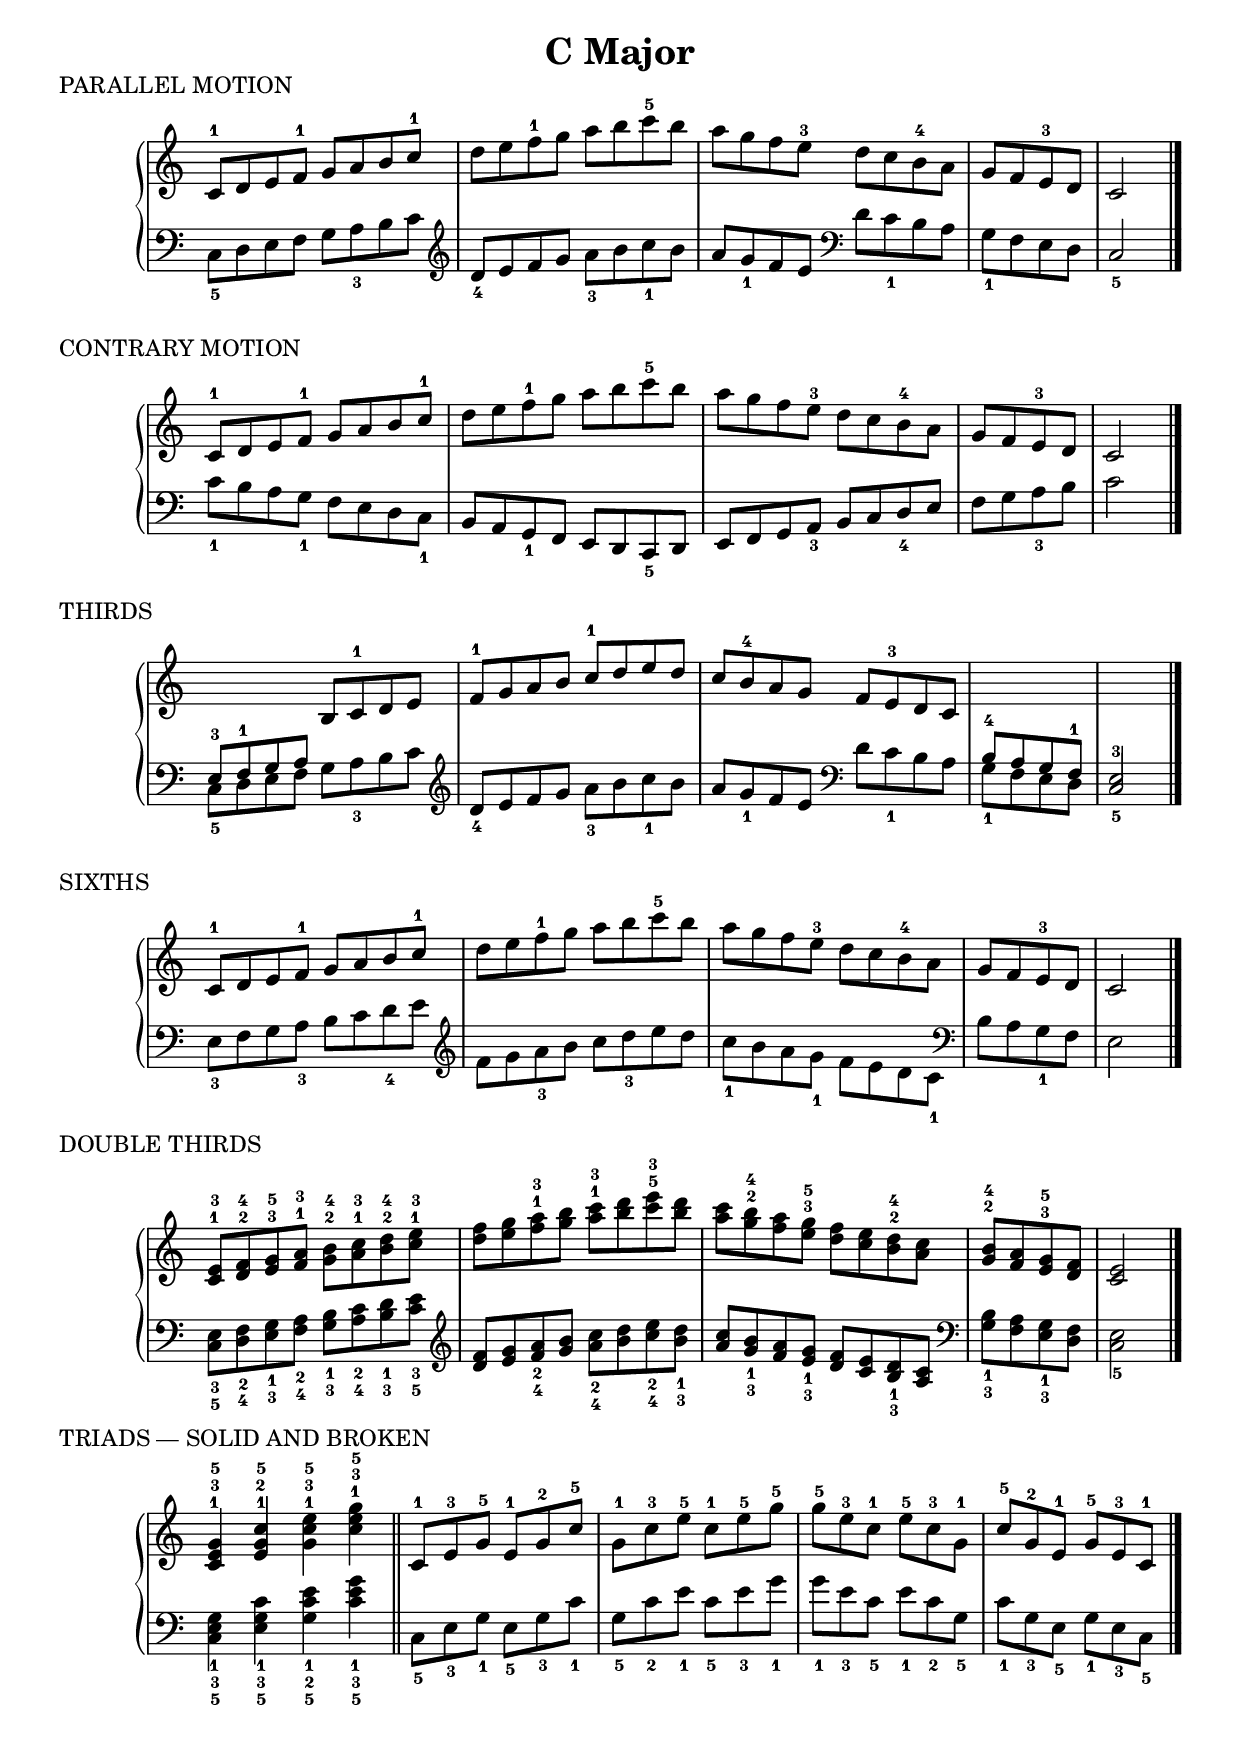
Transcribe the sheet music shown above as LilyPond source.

\version "2.19.82"

scaleLayout = \layout {
  ragged-last = ##f
}

scaleStaff = {
  \override PianoStaff.TimeSignature #'stencil = ##f
  \set Timing.defaultBarType = "" 
}

cMajorRH = \new Voice \relative {
  \clef treble
  \set Timing.defaultBarType = ""

  c'8-1 d e f-1 g a b c-1 |
  d e f-1 g a b c-5 b |
  a g f e-3 d c b-4 a |
  g f e-3 d
  \bar "|"
  c2
  \bar "|."
}

cMajorLH = \new Voice \relative {
  \clef bass
  \set Timing.defaultBarType = ""

  \clef bass
  c8_5 d e f g a_3 b c |
  \clef treble d_4 e f g a_3 b c_1 b |
  a g_1 f e \clef bass d c_1 b a |
  g_1 f e d \bar "|"
  c2_5
  \bar "|."
}

cMajorContraryLH = \new Voice \relative {
  \clef bass
  \set Timing.defaultBarType = ""

  c'8_1 b a g_1 f e d c_1 |
  b a g_1 f e d c_5 d |
  e f g a_3 b c d_4 e |
  f g a_3 b \bar "|"
  c2
}

cMajorThirdRH = \new Voice \relative {
  \clef treble
  \stemUp
  \set Timing.defaultBarType = ""

  \change Staff = "LH"
  e8-3 f-1 g a
  \change Staff = "RH"
  b c-1 d e |
  f-1 g a b c-1 d e d |
  c b-4 a g f e-3 d c

  \change Staff = "LH"
  b-4 a g f-1 \bar "|"
  \voiceOne
  e2-3
}

cMajorSixthsLH = \new Voice \relative {
  \clef bass
  \stemDown
  \set Timing.defaultBarType = ""

  e8_3 f g a_3 b c d_4 e |
  \clef treble
  f g a_3 b c d_3 e d |
  c_1 b a g_1 f e d c_1 |
  \clef bass
  b a g_1 f \bar "|"
  e2
}

cMajorDoubleThirdsRH = \new Voice \relative {
  \clef treble
  \set Timing.defaultBarType = ""

  <c'^1 e^3>8 <d^2 f^4> <e^3 g^5> <f^1 a^3> <g^2 b^4> <a^1 c^3> <b^2 d^4> <c^1 e^3> |
  <d f> <e g> <f^1 a^3> <g b> <a^1 c^3> <b d> <c^5 e^3> <b d> |
  <a c> <g^2 b^4> <f a> <e^3 g^5> <d f> <c e> <b^2 d^4> <a c> |
  <g^2 b^4> <f a> <e^3 g^5> <d f>
  \bar "|"
  <c e>2
  \bar "|."
}

cMajorDoubleThirdsLH = \new Voice \relative {
  \clef bass
  \set Timing.defaultBarType = ""

  <c_5 e_3>8 <d_4 f_2> <e_3 g_1> <f_4 a_2> <g_3 b_1> <a_4 c_2> <b_3 d_1> <c_5 e_3> |
  \clef treble
  <d f> <e g> <f_4 a_2> <g b> <a_4 c_2> <b d> <c_4 e_2> <b_3 d_1> |
  <a c> <g_3 b_1> <f a> <e_3 g_1>
  <d f> <c e> <b_3 d_1> <a c> |
  \clef bass
  <g_3 b_1> <f a> <e_3 g_1> <d f> \bar "|"
  <c e>2_5
  \bar "|."
}

cMajorTriadsRH = \new Voice \relative {
  \clef treble
  \set Timing.defaultBarType = ""

  <c'^1 e^3 g^5>4 <e^1 g^2 c^5> <g^1 c^3 e^5> <c^1 e^3 g^5>
  \bar "||"
  \time 6/8
  c,8-1 e-3 g-5
  e-1 g-2 c-5
  g-1 c-3 e-5
  c-1 e-5 g-5

  g-5 e-3 c-1
  e-5 c-3 g-1
  c-5 g-2 e-1
  g-5 e-3 c-1
  \bar "|."
}

cMajorTriadsLH = \new Voice \relative {
  \clef bass
  \set Timing.defaultBarType = ""

  <c_5 e_3 g_1>4 <e_5 g_3 c_1> <g_5 c_2 e_1> <c_5 e_3 g_1>
  \bar "||"
  \time 6/8
  c,8_5 e_3 g_1
  e_5 g_3 c_1
  g_5 c_2 e_1
  c_5 e_3 g_1

  g_1 e_3 c_5
  e_1 c_2 g_5
  c_1 g_3 e_5
  g_1 e_3 c_5
  \bar "|."
}

\book {
  \header {
    title = \markup { "C Major" }
    composer = ""
  }

  \score {
    \header {
      piece = "PARALLEL MOTION"
    }

    \new PianoStaff \with \scaleStaff <<
      \new Staff = "RH" { \cMajorRH }
      \new Staff = "LH" { \cMajorLH }
    >>

    \scaleLayout
    \midi {}
  }

  \score {
    \header {
      piece = "CONTRARY MOTION"
    }

    \new PianoStaff \with \scaleStaff <<
      \new Staff = "RH" { \cMajorRH }
      \new Staff = "LH" { \cMajorContraryLH }
    >>

    \scaleLayout
    \midi {}
  }

  \score {
    \header {
      piece = "THIRDS"
    }

    \new PianoStaff \with \scaleStaff <<
      \new Staff = "RH" { \cMajorThirdRH }
      \new Staff = "LH" { \cMajorLH }
    >>

    \scaleLayout
    \midi {}
  }

  \score {
    \header {
      piece = "SIXTHS"
    }

    \new PianoStaff \with \scaleStaff <<
      \new Staff = "RH" { \cMajorRH }
      \new Staff = "LH" { \cMajorSixthsLH }
    >>

    \scaleLayout
    \midi {}
  }

  \score {
    \header {
      piece = "DOUBLE THIRDS"
    }

    \new PianoStaff \with \scaleStaff <<
      \new Staff = "RH" { \cMajorDoubleThirdsRH }
      \new Staff = "LH" { \cMajorDoubleThirdsLH }
    >>

    \scaleLayout
    \midi {}
  }

  \score {
    \header {
      piece = "TRIADS — SOLID AND BROKEN"
    }

    \new PianoStaff \with \scaleStaff <<
      \new Staff = "RH" { \cMajorTriadsRH }
      \new Staff = "LH" { \cMajorTriadsLH }
    >>

    \scaleLayout
    \midi {}
  }
}